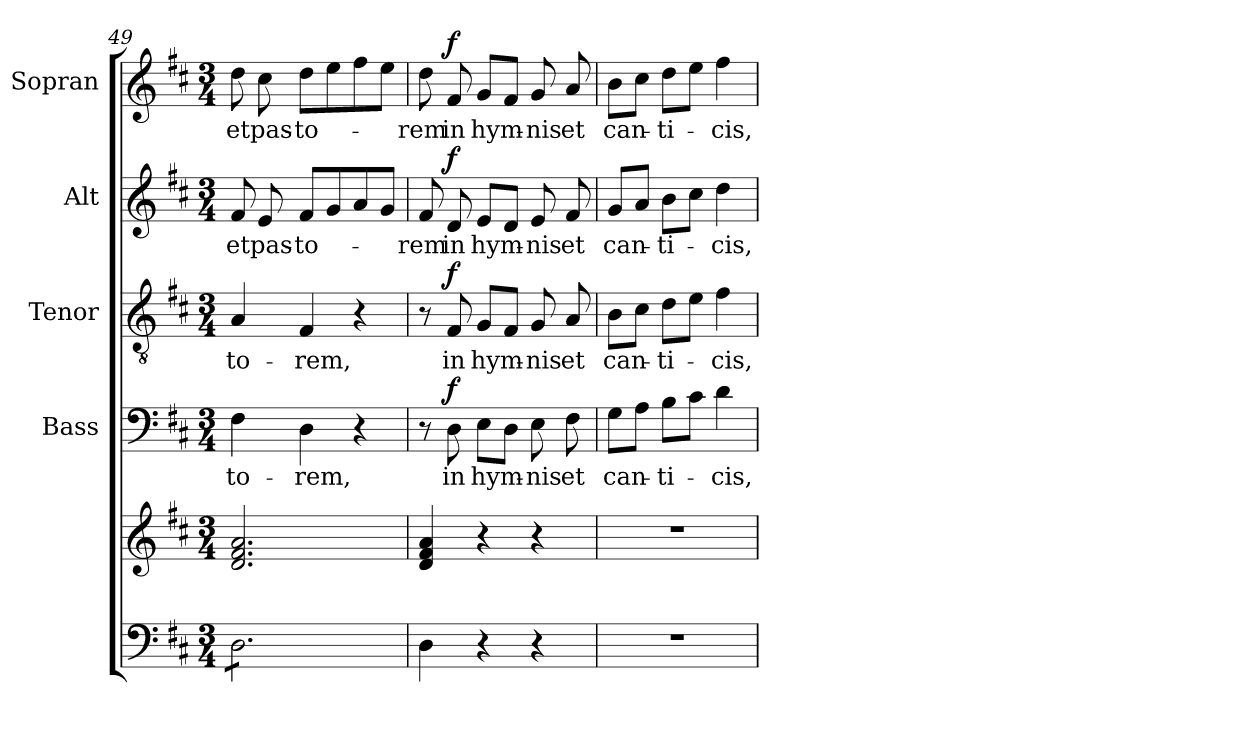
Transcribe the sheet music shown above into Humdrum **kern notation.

**kern	**kern	**kern	**text	**dynam	**kern	**text	**dynam	**kern	**text	**dynam	**kern	**text	**dynam
*part5	*part5	*part4	*part4	*part4	*part3	*part3	*part3	*part2	*part2	*part2	*part1	*part1	*part1
*staff6	*staff5	*staff4	*staff4	*staff4	*staff3	*staff3	*staff3	*staff2	*staff2	*staff2	*staff1	*staff1	*staff1
*	*	*I"Bass	*	*	*I"Tenor	*	*	*I"Alt	*	*	*I"Sopran	*	*
*	*	*I'B.	*	*	*I'T.	*	*	*I'A.	*	*	*I'S.	*	*
*clefF4	*clefG2	*clefF4	*	*	*clefGv2	*	*	*clefG2	*	*	*clefG2	*	*
*k[f#c#]	*k[f#c#]	*k[f#c#]	*	*	*k[f#c#]	*	*	*k[f#c#]	*	*	*k[f#c#]	*	*
*D:	*D:	*D:	*	*	*D:	*	*	*D:	*	*	*D:	*	*
*M3/4	*M3/4	*M3/4	*	*	*M3/4	*	*	*M3/4	*	*	*M3/4	*	*
=49	=49	=49	=49	=49	=49	=49	=49	=49	=49	=49	=49	=49	=49
!	!	!	!LO:LY:b	!	!	!LO:LY:b	!	!	!LO:LY:b	!	!	!LO:LY:b	!
*tremolo	*	*	*	*	*	*	*	*	*	*	*	*	*
8D\L	2.d/ 2.f#/ 2.a/	4F#\	-to-	.	4A/	-to-	.	8f#/	et	.	8dd\	et	.
!	!	!	!	!	!	!	!	!	!LO:LY:b	!	!	!LO:LY:b	!
8D\	.	.	.	.	.	.	.	8e/	pas-	.	8cc#\	pas-	.
!	!	!	!LO:LY:b	!	!	!LO:LY:b	!	!	!LO:LY:b	!	!	!LO:LY:b	!
8D\	.	4D\	-rem,	.	4F#/	-rem,	.	8f#/L	-to-	.	8dd\L	-to-	.
8D\	.	.	.	.	.	.	.	8g/	.	.	8ee\	.	.
8D\	.	4r	.	.	4r	.	.	8a/	.	.	8ff#\	.	.
8D\J	.	.	.	.	.	.	.	8g/J	.	.	8ee\J	.	.
*Xtremolo	*	*	*	*	*	*	*	*	*	*	*	*	*
=50	=50	=50	=50	=50	=50	=50	=50	=50	=50	=50	=50	=50	=50
!	!	!	!	!	!	!	!	!	!LO:LY:b	!	!	!LO:LY:b	!
4D\	4d/ 4f#/ 4a/	8r	.	.	8r	.	.	8f#/	-rem	.	8dd\	-rem	.
!	!	!	!LO:LY:b	!LO:DY:a	!	!LO:LY:b	!LO:DY:a	!	!LO:LY:b	!LO:DY:a	!	!LO:LY:b	!LO:DY:a
.	.	8D\	in	f	8F#/	in	f	8d/	in	f	8f#/	in	f
!	!	!	!LO:LY:b	!	!	!LO:LY:b	!	!	!LO:LY:b	!	!	!LO:LY:b	!
4r	4r	8E\L	hym-	.	8G/L	hym-	.	8e/L	hym-	.	8g/L	hym-	.
.	.	8D\J	.	.	8F#/J	.	.	8d/J	.	.	8f#/J	.	.
!	!	!	!LO:LY:b	!	!	!LO:LY:b	!	!	!LO:LY:b	!	!	!LO:LY:b	!
4r	4r	8E\	-nis	.	8G/	-nis	.	8e/	-nis	.	8g/	-nis	.
!	!	!	!LO:LY:b	!	!	!LO:LY:b	!	!	!LO:LY:b	!	!	!LO:LY:b	!
.	.	8F#\	et	.	8A/	et	.	8f#/	et	.	8a/	et	.
=51	=51	=51	=51	=51	=51	=51	=51	=51	=51	=51	=51	=51	=51
!	!	!	!LO:LY:b	!	!	!LO:LY:b	!	!	!LO:LY:b	!	!	!LO:LY:b	!
2.r	2.r	8G\L	can-	.	8B\L	can-	.	8g/L	can-	.	8b\L	can-	.
.	.	8A\J	.	.	8c#\J	.	.	8a/J	.	.	8cc#\J	.	.
!	!	!	!LO:LY:b	!	!	!LO:LY:b	!	!	!LO:LY:b	!	!	!LO:LY:b	!
.	.	8B\L	-ti-	.	8d\L	-ti-	.	8b\L	-ti-	.	8dd\L	-ti-	.
.	.	8c#\J	.	.	8e\J	.	.	8cc#\J	.	.	8ee\J	.	.
!	!	!	!LO:LY:b	!	!	!LO:LY:b	!	!	!LO:LY:b	!	!	!LO:LY:b	!
.	.	4d\	-cis,	.	4f#\	-cis,	.	4dd\	-cis,	.	4ff#\	-cis,	.
=	=	=	=	=	=	=	=	=	=	=	=	=	=
*-	*-	*-	*-	*-	*-	*-	*-	*-	*-	*-	*-	*-	*-
